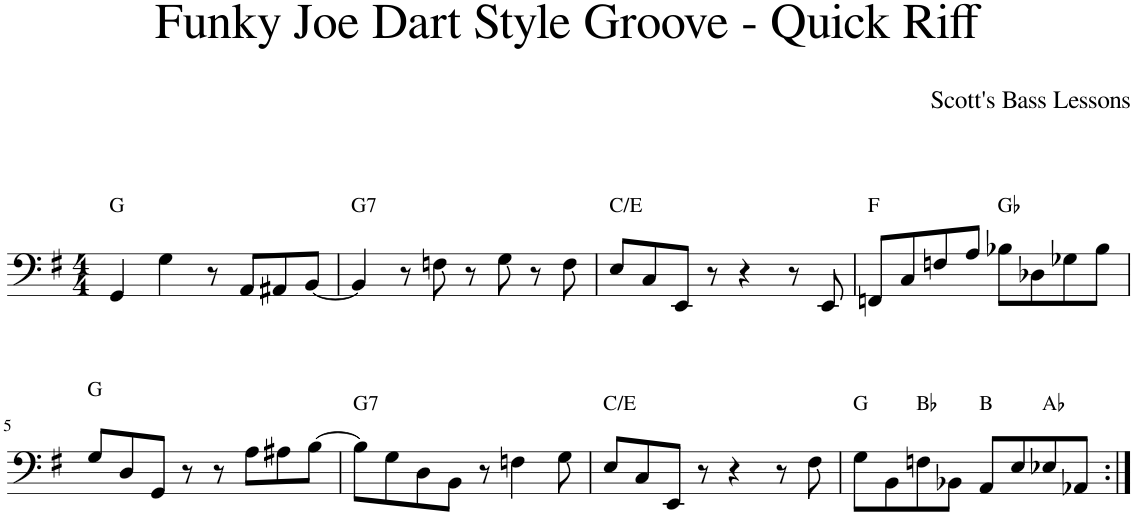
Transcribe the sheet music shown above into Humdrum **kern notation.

**kern
*part1
*staff1
*I"Piano
*I'Pno.
*clefF4
*k[f#]
*M4/4
=1
!LO:TX:a:t=G
4GG/
4G\
8r
8AA/L
8AA#X/
[8BB/J
=2
!LO:TX:a:t=G7
4BB/]
8r
8Fn\
8r
8G\
8r
8F\
=3
!LO:TX:a:t=C/E
8E/L
8C/
8EE/J
8r
4r
8r
8EE/
=4
!LO:TX:a:t=F
8FFn/L
8C/
8Fn/
8A/J
!LO:TX:a:t=G♭
8B-X\L
8D-X\
8G-X\
8B-\J
!!LO:LB:g=z
=5
!LO:TX:a:t=G
8G/L
8D/
8GG/J
8r
8r
8A\L
8A#X\
[8B\J
=6
!LO:TX:a:t=G7
8B\L]
8G\
8D\
8BB\J
8r
4Fn\
8G\
=7
!LO:TX:a:t=C/E
8E/L
8C/
8EE/J
8r
4r
8r
8F#\
=8
!LO:TX:a:t=G
8G\L
8BB\
!LO:TX:a:t=B♭
8Fn\
8BB-X\J
!LO:TX:a:t=B
8AA/L
8E/
!LO:TX:a:t=A♭
8E-X/
8AA-X/J
=:|!
*-
